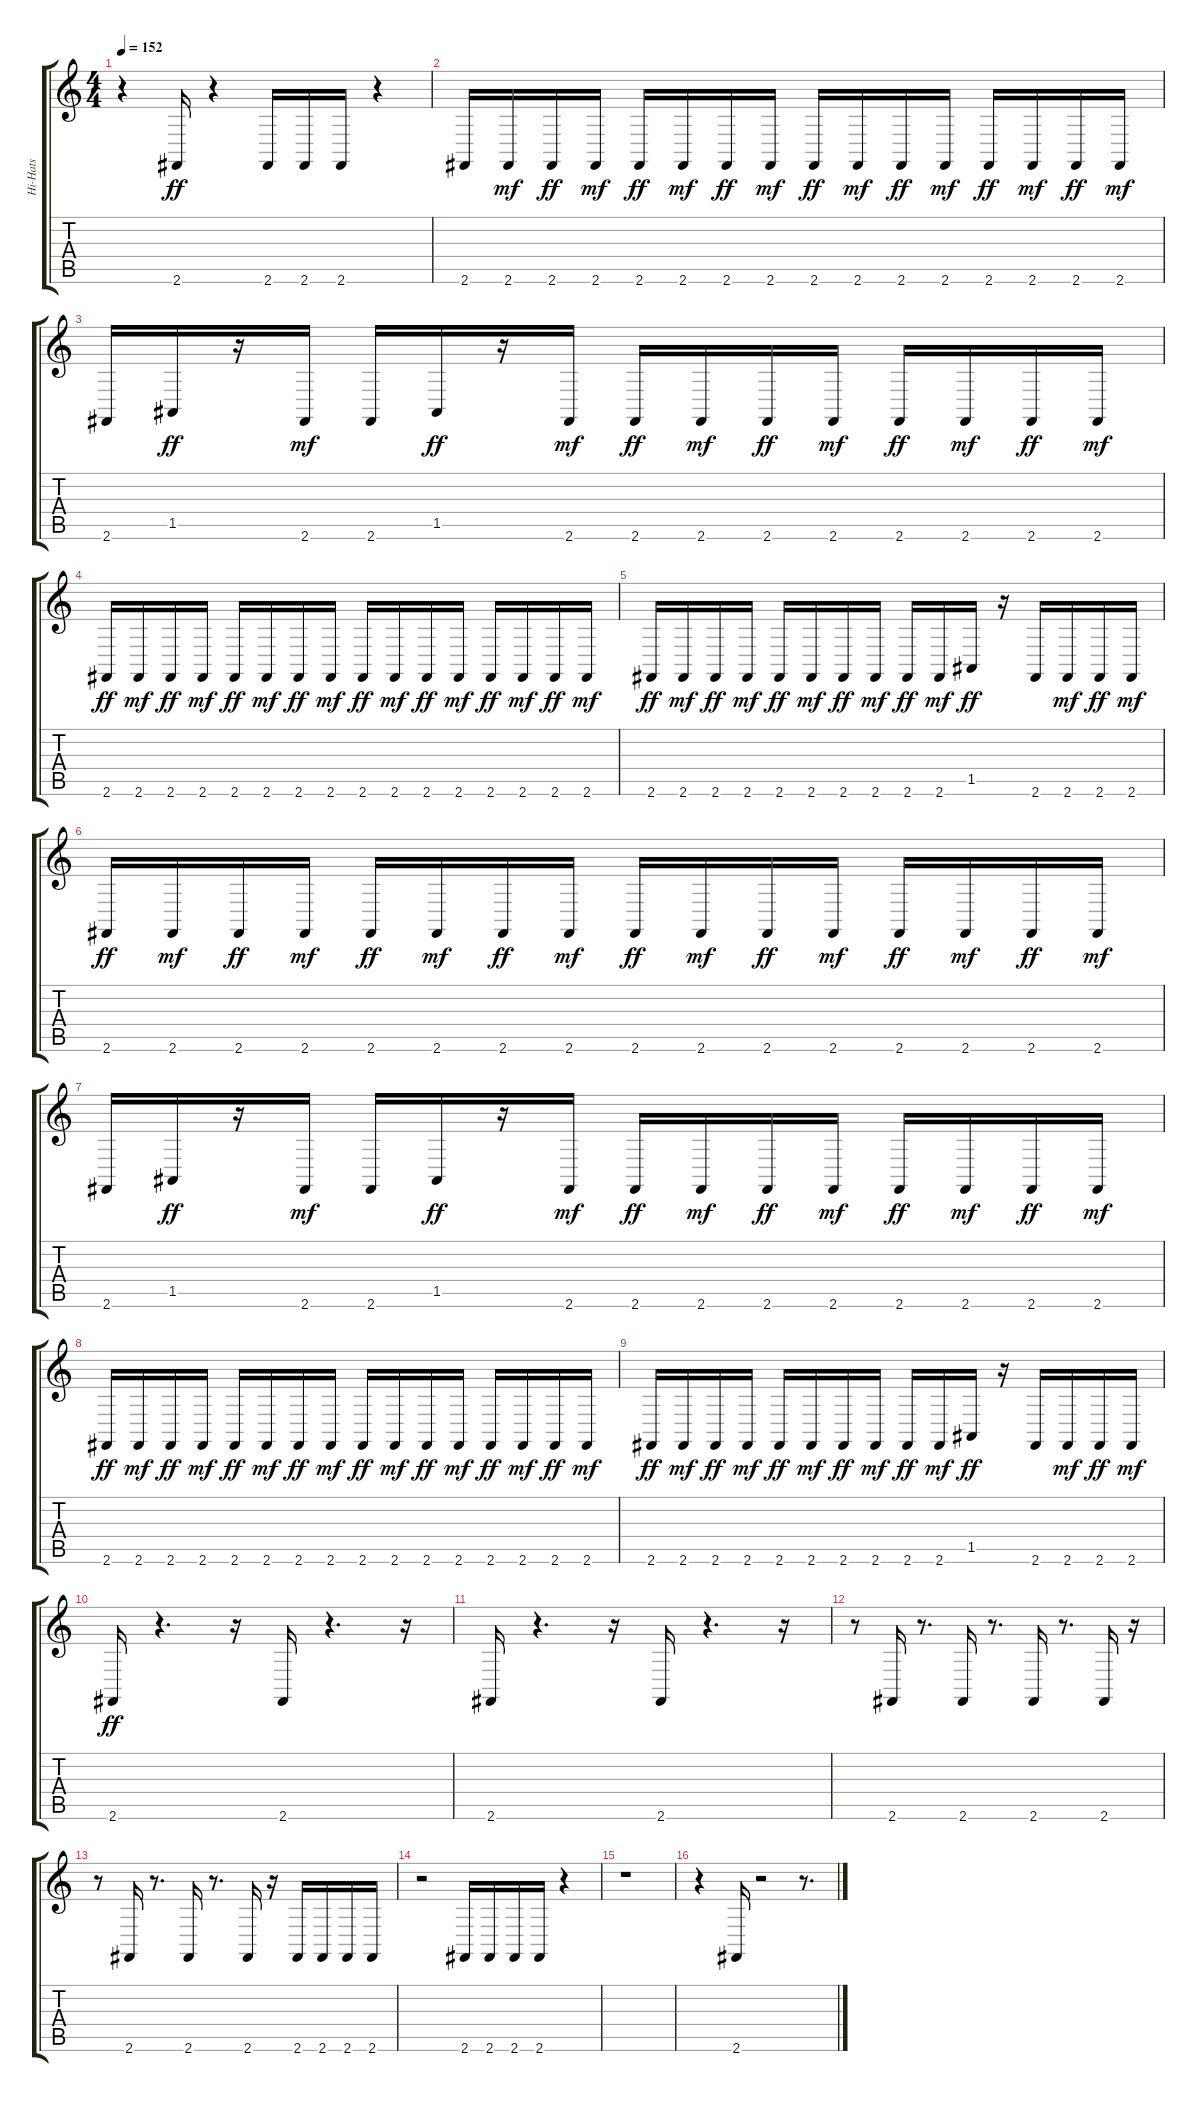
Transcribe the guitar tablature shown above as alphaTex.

\track ("Hi-Hats             " "Hi-Hats   ") {instrument drawbarorgan}
\staff {score tabs}
\tuning (E4 B3 G3 D3 A2 E2) {hide}
\ts (4 4)
\tempo 152
\clef g2
\ks c
r.4{dy ff instrument drawbarorgan} 2.6.16 r.4 2.6.16 2.6.16 2.6.16 r.4 |
2.6.16 2.6.16{dy mf} 2.6.16{dy ff} 2.6.16{dy mf} 2.6.16{dy ff} 2.6.16{dy mf} 2.6.16{dy ff} 2.6.16{dy mf} 2.6.16{dy ff} 2.6.16{dy mf} 2.6.16{dy ff} 2.6.16{dy mf} 2.6.16{dy ff} 2.6.16{dy mf} 2.6.16{dy ff} 2.6.16{dy mf} |
2.6.16 1.5.16{dy ff} r.16 2.6.16{dy mf} 2.6.16 1.5.16{dy ff} r.16 2.6.16{dy mf} 2.6.16{dy ff} 2.6.16{dy mf} 2.6.16{dy ff} 2.6.16{dy mf} 2.6.16{dy ff} 2.6.16{dy mf} 2.6.16{dy ff} 2.6.16{dy mf} |
2.6.16{dy ff} 2.6.16{dy mf} 2.6.16{dy ff} 2.6.16{dy mf} 2.6.16{dy ff} 2.6.16{dy mf} 2.6.16{dy ff} 2.6.16{dy mf} 2.6.16{dy ff} 2.6.16{dy mf} 2.6.16{dy ff} 2.6.16{dy mf} 2.6.16{dy ff} 2.6.16{dy mf} 2.6.16{dy ff} 2.6.16{dy mf} |
2.6.16{dy ff} 2.6.16{dy mf} 2.6.16{dy ff} 2.6.16{dy mf} 2.6.16{dy ff} 2.6.16{dy mf} 2.6.16{dy ff} 2.6.16{dy mf} 2.6.16{dy ff} 2.6.16{dy mf} 1.5.16{dy ff} r.16 2.6.16 2.6.16{dy mf} 2.6.16{dy ff} 2.6.16{dy mf} |
2.6.16{dy ff} 2.6.16{dy mf} 2.6.16{dy ff} 2.6.16{dy mf} 2.6.16{dy ff} 2.6.16{dy mf} 2.6.16{dy ff} 2.6.16{dy mf} 2.6.16{dy ff} 2.6.16{dy mf} 2.6.16{dy ff} 2.6.16{dy mf} 2.6.16{dy ff} 2.6.16{dy mf} 2.6.16{dy ff} 2.6.16{dy mf} |
2.6.16 1.5.16{dy ff} r.16 2.6.16{dy mf} 2.6.16 1.5.16{dy ff} r.16 2.6.16{dy mf} 2.6.16{dy ff} 2.6.16{dy mf} 2.6.16{dy ff} 2.6.16{dy mf} 2.6.16{dy ff} 2.6.16{dy mf} 2.6.16{dy ff} 2.6.16{dy mf} |
2.6.16{dy ff} 2.6.16{dy mf} 2.6.16{dy ff} 2.6.16{dy mf} 2.6.16{dy ff} 2.6.16{dy mf} 2.6.16{dy ff} 2.6.16{dy mf} 2.6.16{dy ff} 2.6.16{dy mf} 2.6.16{dy ff} 2.6.16{dy mf} 2.6.16{dy ff} 2.6.16{dy mf} 2.6.16{dy ff} 2.6.16{dy mf} |
2.6.16{dy ff} 2.6.16{dy mf} 2.6.16{dy ff} 2.6.16{dy mf} 2.6.16{dy ff} 2.6.16{dy mf} 2.6.16{dy ff} 2.6.16{dy mf} 2.6.16{dy ff} 2.6.16{dy mf} 1.5.16{dy ff} r.16 2.6.16 2.6.16{dy mf} 2.6.16{dy ff} 2.6.16{dy mf} |
2.6.16{dy ff} r.4{d} r.16 2.6.16 r.4{d} r.16 |
2.6.16 r.4{d} r.16 2.6.16 r.4{d} r.16 |
r.8 2.6.16 r.8{d} 2.6.16 r.8{d} 2.6.16 r.8{d} 2.6.16 r.16 |
r.8 2.6.16 r.8{d} 2.6.16 r.8{d} 2.6.16 r.16 2.6.16 2.6.16 2.6.16 2.6.16 |
r.2 2.6.16 2.6.16 2.6.16 2.6.16 r.4 |
r.1 |
r.4 2.6.16 r.2 r.8{d}
